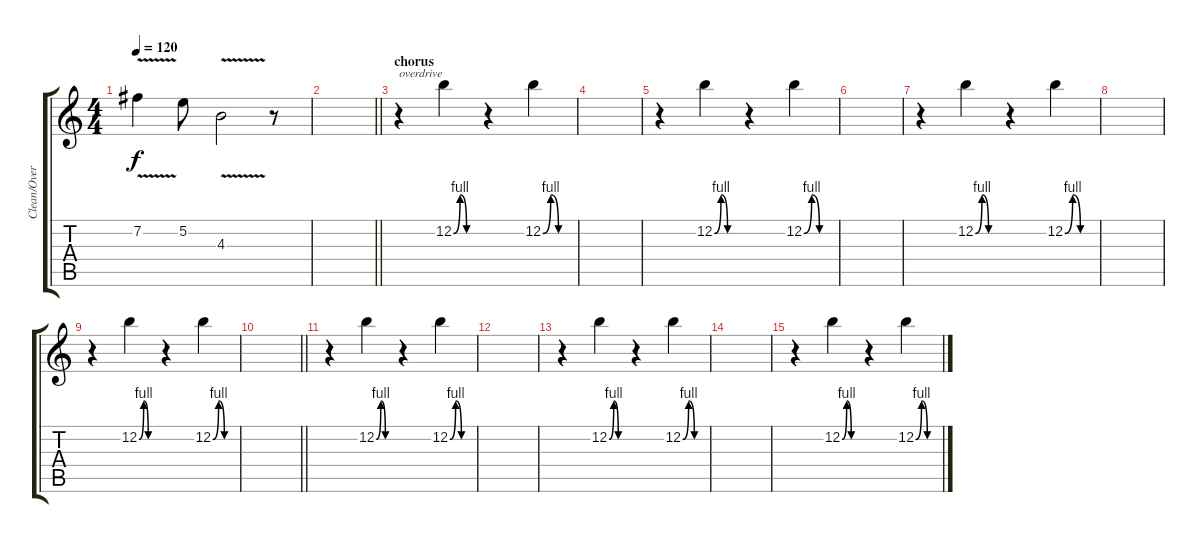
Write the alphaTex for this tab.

\track ("Clean/Overdriven Guitar 2" "Clean/Over") {instrument acousticguitarsteel}
\staff {score tabs}
\tuning (E4 B3 G3 D3 A2 E2) {hide}
\ts (4 4)
\tempo 120
\clef g2
\ks c
7.2{v}.4{dy f} 5.2.8 4.3{v}.2 r.8 |
\barLineRight lightlight
|
\section ("" "chorus")
r.4{txt "overdrive" instrument overdrivenguitar} 12.2{be (custom 0 0 15 4 30 0 60 0)}.4 r.4 12.2{be (custom 0 0 15 4 30 0 60 0)}.4 |
|
r.4 12.2{be (custom 0 0 15 4 30 0 60 0)}.4 r.4 12.2{be (custom 0 0 15 4 30 0 60 0)}.4 |
|
r.4 12.2{be (custom 0 0 15 4 30 0 60 0)}.4 r.4 12.2{be (custom 0 0 15 4 30 0 60 0)}.4 |
|
r.4 12.2{be (custom 0 0 15 4 30 0 60 0)}.4 r.4 12.2{be (custom 0 0 15 4 30 0 60 0)}.4 |
\barLineRight lightlight
|
r.4 12.2{be (custom 0 0 15 4 30 0 60 0)}.4 r.4 12.2{be (custom 0 0 15 4 30 0 60 0)}.4 |
|
r.4 12.2{be (custom 0 0 15 4 30 0 60 0)}.4 r.4 12.2{be (custom 0 0 15 4 30 0 60 0)}.4 |
|
r.4 12.2{be (custom 0 0 15 4 30 0 60 0)}.4 r.4 12.2{be (custom 0 0 15 4 30 0 60 0)}.4
